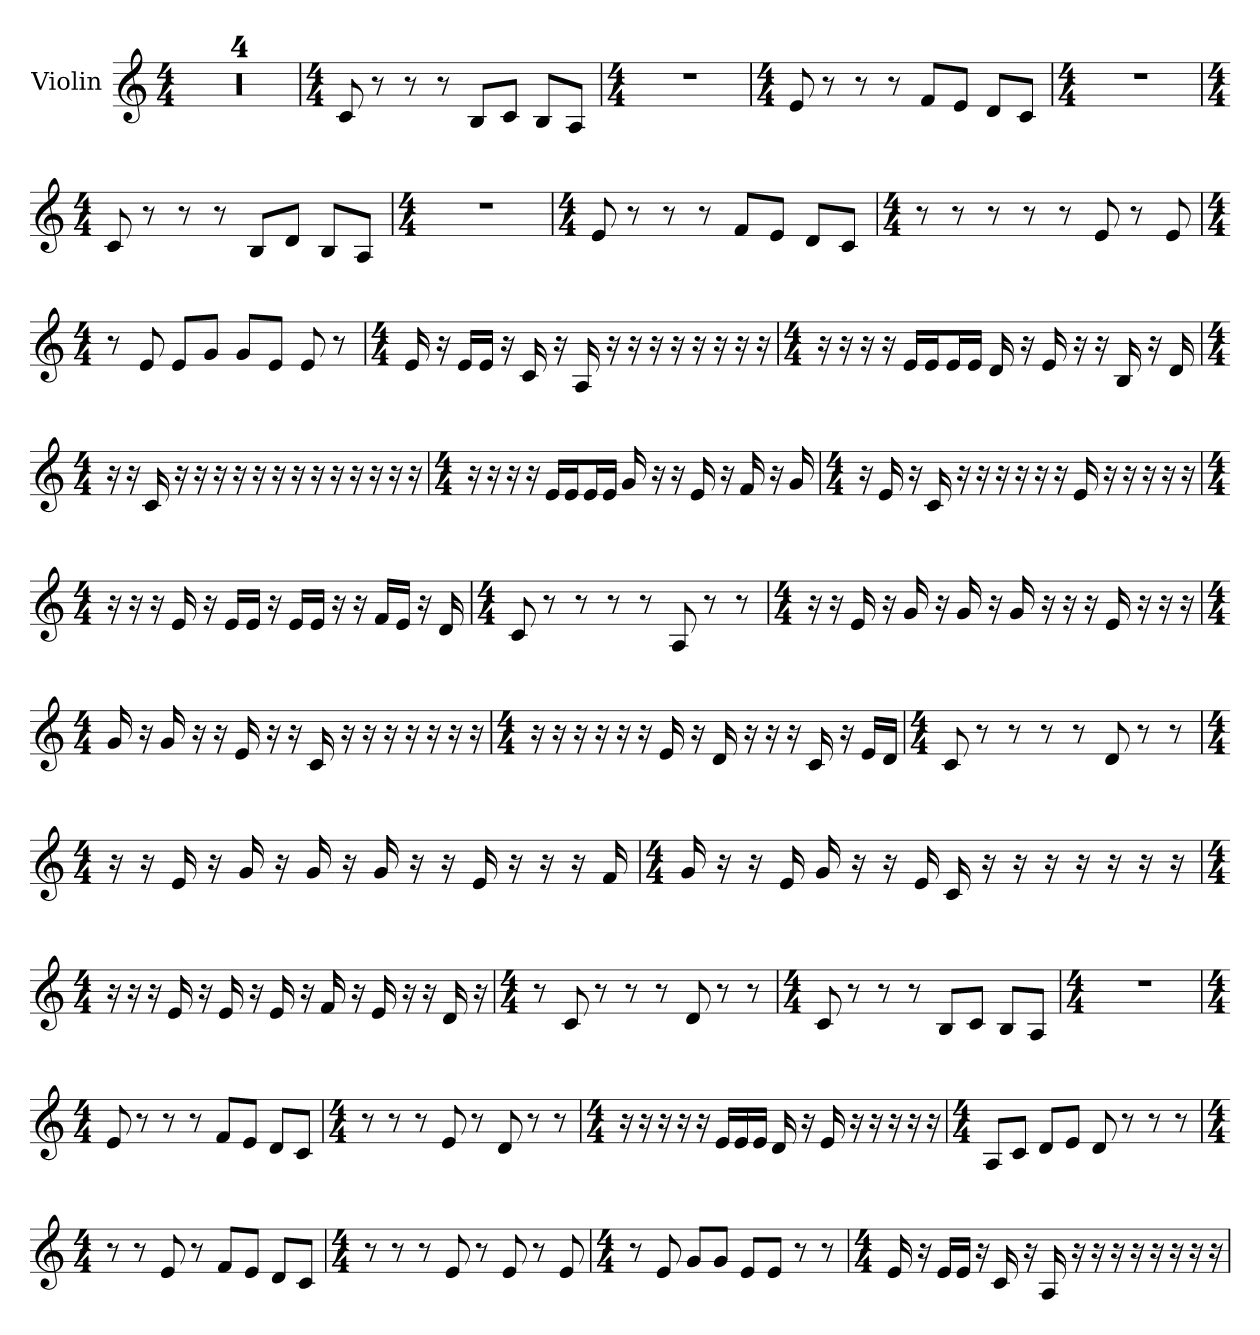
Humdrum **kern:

**kern
*part1
*staff1
*I"Violin
*I'Vln
*M4/4
=
1r
=
*M4/4
1r
=
*M4/4
1r
=
*M4/4
1r
=
*M4/4
8c
8r
8r
8r
8BL
8cJ
8BL
8AJ
=
*M4/4
1r
=
*M4/4
8e
8r
8r
8r
8fL
8eJ
8dL
8cJ
=
*M4/4
1r
=
*M4/4
8c
8r
8r
8r
8BL
8dJ
8BL
8AJ
=
*M4/4
1r
=
*M4/4
8e
8r
8r
8r
8fL
8eJ
8dL
8cJ
=
*M4/4
8r
8r
8r
8r
8r
8e
8r
8e
=
*M4/4
8r
8e
8eL
8gJ
8gL
8eJ
8e
8r
=
*M4/4
16e
16r
16eLL
16eJJ
16r
16c
16r
16A
16r
16r
16r
16r
16r
16r
16r
16r
=
*M4/4
16r
16r
16r
16r
16eLL
16eJ
16eL
16eJJ
16d
16r
16e
16r
16r
16B
16r
16d
=
*M4/4
16r
16r
16c
16r
16r
16r
16r
16r
16r
16r
16r
16r
16r
16r
16r
16r
=
*M4/4
16r
16r
16r
16r
16eLL
16eJ
16eL
16eJJ
16g
16r
16r
16e
16r
16f
16r
16g
=
*M4/4
16r
16e
16r
16c
16r
16r
16r
16r
16r
16r
16e
16r
16r
16r
16r
16r
=
*M4/4
16r
16r
16r
16e
16r
16eLL
16eJJ
16r
16eLL
16eJJ
16r
16r
16fLL
16eJJ
16r
16d
=
*M4/4
8c
8r
8r
8r
8r
8A
8r
8r
=
*M4/4
16r
16r
16e
16r
16g
16r
16g
16r
16g
16r
16r
16r
16e
16r
16r
16r
=
*M4/4
16g
16r
16g
16r
16r
16e
16r
16r
16c
16r
16r
16r
16r
16r
16r
16r
=
*M4/4
16r
16r
16r
16r
16r
16r
16e
16r
16d
16r
16r
16r
16c
16r
16eLL
16dJJ
=
*M4/4
8c
8r
8r
8r
8r
8d
8r
8r
=
*M4/4
16r
16r
16e
16r
16g
16r
16g
16r
16g
16r
16r
16e
16r
16r
16r
16f
=
*M4/4
16g
16r
16r
16e
16g
16r
16r
16e
16c
16r
16r
16r
16r
16r
16r
16r
=
*M4/4
16r
16r
16r
16e
16r
16e
16r
16e
16r
16f
16r
16e
16r
16r
16d
16r
=
*M4/4
8r
8c
8r
8r
8r
8d
8r
8r
=
*M4/4
8c
8r
8r
8r
8BL
8cJ
8BL
8AJ
=
*M4/4
1r
=
*M4/4
8e
8r
8r
8r
8fL
8eJ
8dL
8cJ
=
*M4/4
8r
8r
8r
8e
8r
8d
8r
8r
=
*M4/4
16r
16r
16r
16r
16r
16eLL
16e
16eJJ
16d
16r
16e
16r
16r
16r
16r
16r
=
*M4/4
8AL
8cJ
8dL
8eJ
8d
8r
8r
8r
=
*M4/4
8r
8r
8e
8r
8fL
8eJ
8dL
8cJ
=
*M4/4
8r
8r
8r
8e
8r
8e
8r
8e
=
*M4/4
8r
8e
8gL
8gJ
8eL
8eJ
8r
8r
=
*M4/4
16e
16r
16eLL
16eJJ
16r
16c
16r
16A
16r
16r
16r
16r
16r
16r
16r
16r
=
*-
